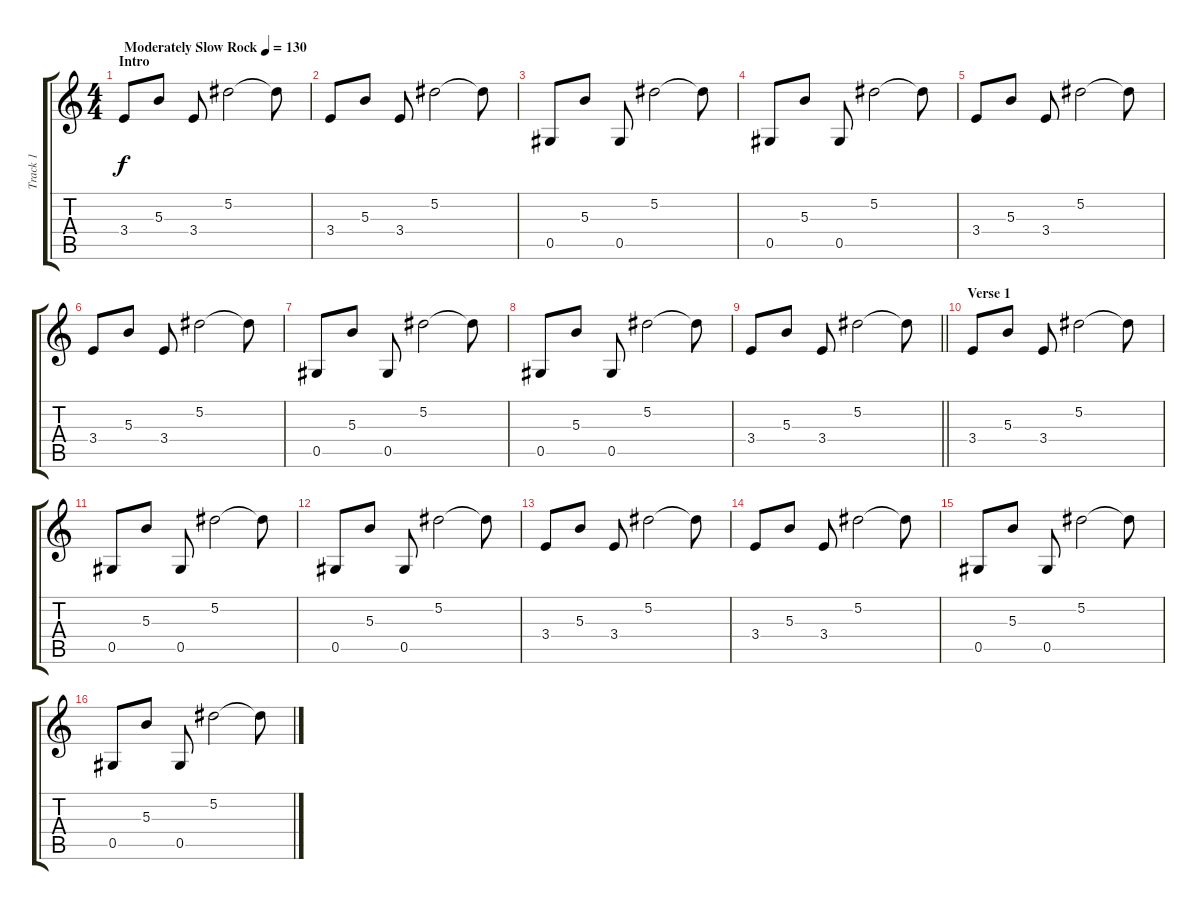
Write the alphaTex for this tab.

\track ("Track 1" "Track 1") {instrument acousticguitarsteel}
\staff {score tabs}
\tuning (Eb4 Bb3 Gb3 Db3 Ab2 Db2) {hide}
\ts (4 4)
\section ("" "Intro")
\tempo (130 "Moderately Slow Rock")
\clef g2
\ks c
3.4.8{dy f instrument acousticguitarsteel} 5.3.8 3.4.8 5.2.2 5.2{t}.8 |
3.4.8 5.3.8 3.4.8 5.2.2 5.2{t}.8 |
0.5.8 5.3.8 0.5.8 5.2.2 5.2{t}.8 |
0.5.8 5.3.8 0.5.8 5.2.2 5.2{t}.8 |
3.4.8 5.3.8 3.4.8 5.2.2 5.2{t}.8 |
3.4.8 5.3.8 3.4.8 5.2.2 5.2{t}.8 |
0.5.8 5.3.8 0.5.8 5.2.2 5.2{t}.8 |
0.5.8 5.3.8 0.5.8 5.2.2 5.2{t}.8 |
\barLineRight lightlight
3.4.8 5.3.8 3.4.8 5.2.2 5.2{t}.8 |
\section ("" "Verse 1")
3.4.8 5.3.8 3.4.8 5.2.2 5.2{t}.8 |
0.5.8 5.3.8 0.5.8 5.2.2 5.2{t}.8 |
0.5.8 5.3.8 0.5.8 5.2.2 5.2{t}.8 |
3.4.8 5.3.8 3.4.8 5.2.2 5.2{t}.8 |
3.4.8 5.3.8 3.4.8 5.2.2 5.2{t}.8 |
0.5.8 5.3.8 0.5.8 5.2.2 5.2{t}.8 |
0.5.8 5.3.8 0.5.8 5.2.2 5.2{t}.8
